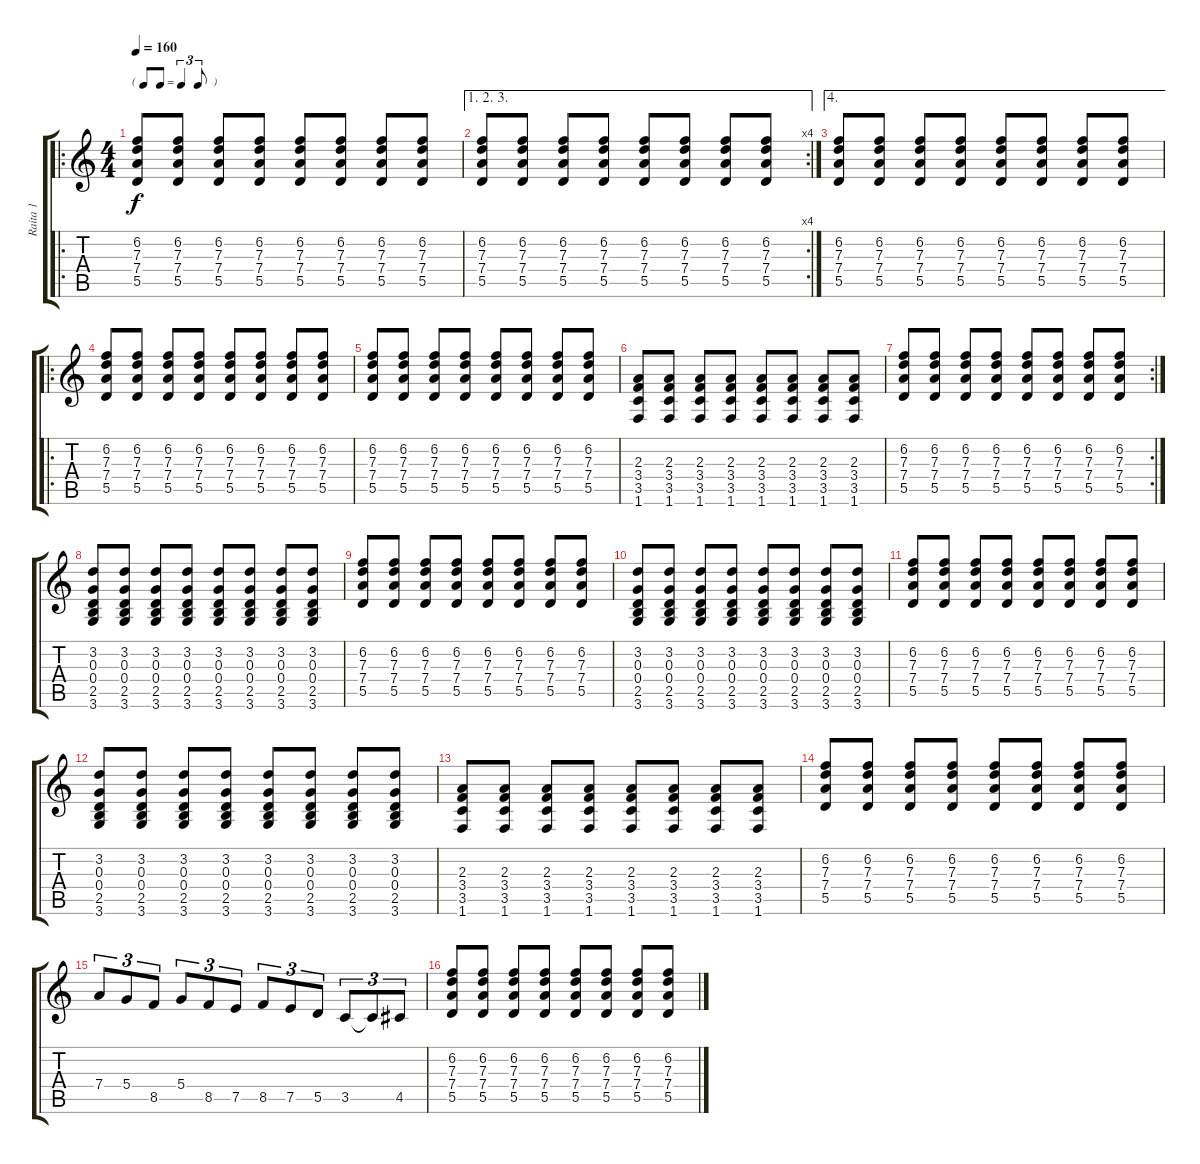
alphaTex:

\track ("Raita 1" "Raita 1") {instrument overdrivenguitar}
\staff {score tabs}
\tuning (E4 B3 G3 D3 A2 E2) {hide}
\ro
\ts (4 4)
\tf triplet8th
\tempo 160
\clef g2
\ks c
(6.2 7.3 7.4 5.5).8{dy f instrument overdrivenguitar} (6.2 7.3 7.4 5.5).8 (6.2 7.3 7.4 5.5).8 (6.2 7.3 7.4 5.5).8 (6.2 7.3 7.4 5.5).8 (6.2 7.3 7.4 5.5).8 (6.2 7.3 7.4 5.5).8 (6.2 7.3 7.4 5.5).8 |
\ae (1 2 3)
\rc 4
(6.2 7.3 7.4 5.5).8 (6.2 7.3 7.4 5.5).8 (6.2 7.3 7.4 5.5).8 (6.2 7.3 7.4 5.5).8 (6.2 7.3 7.4 5.5).8 (6.2 7.3 7.4 5.5).8 (6.2 7.3 7.4 5.5).8 (6.2 7.3 7.4 5.5).8 |
\ae 4
(6.2 7.3 7.4 5.5).8 (6.2 7.3 7.4 5.5).8 (6.2 7.3 7.4 5.5).8 (6.2 7.3 7.4 5.5).8 (6.2 7.3 7.4 5.5).8 (6.2 7.3 7.4 5.5).8 (6.2 7.3 7.4 5.5).8 (6.2 7.3 7.4 5.5).8 |
\ro
(6.2 7.3 7.4 5.5).8 (6.2 7.3 7.4 5.5).8 (6.2 7.3 7.4 5.5).8 (6.2 7.3 7.4 5.5).8 (6.2 7.3 7.4 5.5).8 (6.2 7.3 7.4 5.5).8 (6.2 7.3 7.4 5.5).8 (6.2 7.3 7.4 5.5).8 |
(6.2 7.3 7.4 5.5).8 (6.2 7.3 7.4 5.5).8 (6.2 7.3 7.4 5.5).8 (6.2 7.3 7.4 5.5).8 (6.2 7.3 7.4 5.5).8 (6.2 7.3 7.4 5.5).8 (6.2 7.3 7.4 5.5).8 (6.2 7.3 7.4 5.5).8 |
(2.3 3.4 3.5 1.6).8 (2.3 3.4 3.5 1.6).8 (2.3 3.4 3.5 1.6).8 (2.3 3.4 3.5 1.6).8 (2.3 3.4 3.5 1.6).8 (2.3 3.4 3.5 1.6).8 (2.3 3.4 3.5 1.6).8 (2.3 3.4 3.5 1.6).8 |
\rc 2
(6.2 7.3 7.4 5.5).8 (6.2 7.3 7.4 5.5).8 (6.2 7.3 7.4 5.5).8 (6.2 7.3 7.4 5.5).8 (6.2 7.3 7.4 5.5).8 (6.2 7.3 7.4 5.5).8 (6.2 7.3 7.4 5.5).8 (6.2 7.3 7.4 5.5).8 |
(3.2 0.3 0.4 2.5 3.6).8 (3.2 0.3 0.4 2.5 3.6).8 (3.2 0.3 0.4 2.5 3.6).8 (3.2 0.3 0.4 2.5 3.6).8 (3.2 0.3 0.4 2.5 3.6).8 (3.2 0.3 0.4 2.5 3.6).8 (3.2 0.3 0.4 2.5 3.6).8 (3.2 0.3 0.4 2.5 3.6).8 |
(6.2 7.3 7.4 5.5).8 (6.2 7.3 7.4 5.5).8 (6.2 7.3 7.4 5.5).8 (6.2 7.3 7.4 5.5).8 (6.2 7.3 7.4 5.5).8 (6.2 7.3 7.4 5.5).8 (6.2 7.3 7.4 5.5).8 (6.2 7.3 7.4 5.5).8 |
(3.2 0.3 0.4 2.5 3.6).8 (3.2 0.3 0.4 2.5 3.6).8 (3.2 0.3 0.4 2.5 3.6).8 (3.2 0.3 0.4 2.5 3.6).8 (3.2 0.3 0.4 2.5 3.6).8 (3.2 0.3 0.4 2.5 3.6).8 (3.2 0.3 0.4 2.5 3.6).8 (3.2 0.3 0.4 2.5 3.6).8 |
(6.2 7.3 7.4 5.5).8 (6.2 7.3 7.4 5.5).8 (6.2 7.3 7.4 5.5).8 (6.2 7.3 7.4 5.5).8 (6.2 7.3 7.4 5.5).8 (6.2 7.3 7.4 5.5).8 (6.2 7.3 7.4 5.5).8 (6.2 7.3 7.4 5.5).8 |
(3.2 0.3 0.4 2.5 3.6).8 (3.2 0.3 0.4 2.5 3.6).8 (3.2 0.3 0.4 2.5 3.6).8 (3.2 0.3 0.4 2.5 3.6).8 (3.2 0.3 0.4 2.5 3.6).8 (3.2 0.3 0.4 2.5 3.6).8 (3.2 0.3 0.4 2.5 3.6).8 (3.2 0.3 0.4 2.5 3.6).8 |
(2.3 3.4 3.5 1.6).8 (2.3 3.4 3.5 1.6).8 (2.3 3.4 3.5 1.6).8 (2.3 3.4 3.5 1.6).8 (2.3 3.4 3.5 1.6).8 (2.3 3.4 3.5 1.6).8 (2.3 3.4 3.5 1.6).8 (2.3 3.4 3.5 1.6).8 |
(6.2 7.3 7.4 5.5).8 (6.2 7.3 7.4 5.5).8 (6.2 7.3 7.4 5.5).8 (6.2 7.3 7.4 5.5).8 (6.2 7.3 7.4 5.5).8 (6.2 7.3 7.4 5.5).8 (6.2 7.3 7.4 5.5).8 (6.2 7.3 7.4 5.5).8 |
7.4.8{tu (3 2)} 5.4.8{tu (3 2)} 8.5.8{tu (3 2)} 5.4.8{tu (3 2)} 8.5.8{tu (3 2)} 7.5.8{tu (3 2)} 8.5.8{tu (3 2)} 7.5.8{tu (3 2)} 5.5.8{tu (3 2)} 3.5.8{tu (3 2)} 3.5{t}.8{tu (3 2)} 4.5.8{tu (3 2)} |
(6.2 7.3 7.4 5.5).8 (6.2 7.3 7.4 5.5).8 (6.2 7.3 7.4 5.5).8 (6.2 7.3 7.4 5.5).8 (6.2 7.3 7.4 5.5).8 (6.2 7.3 7.4 5.5).8 (6.2 7.3 7.4 5.5).8 (6.2 7.3 7.4 5.5).8
